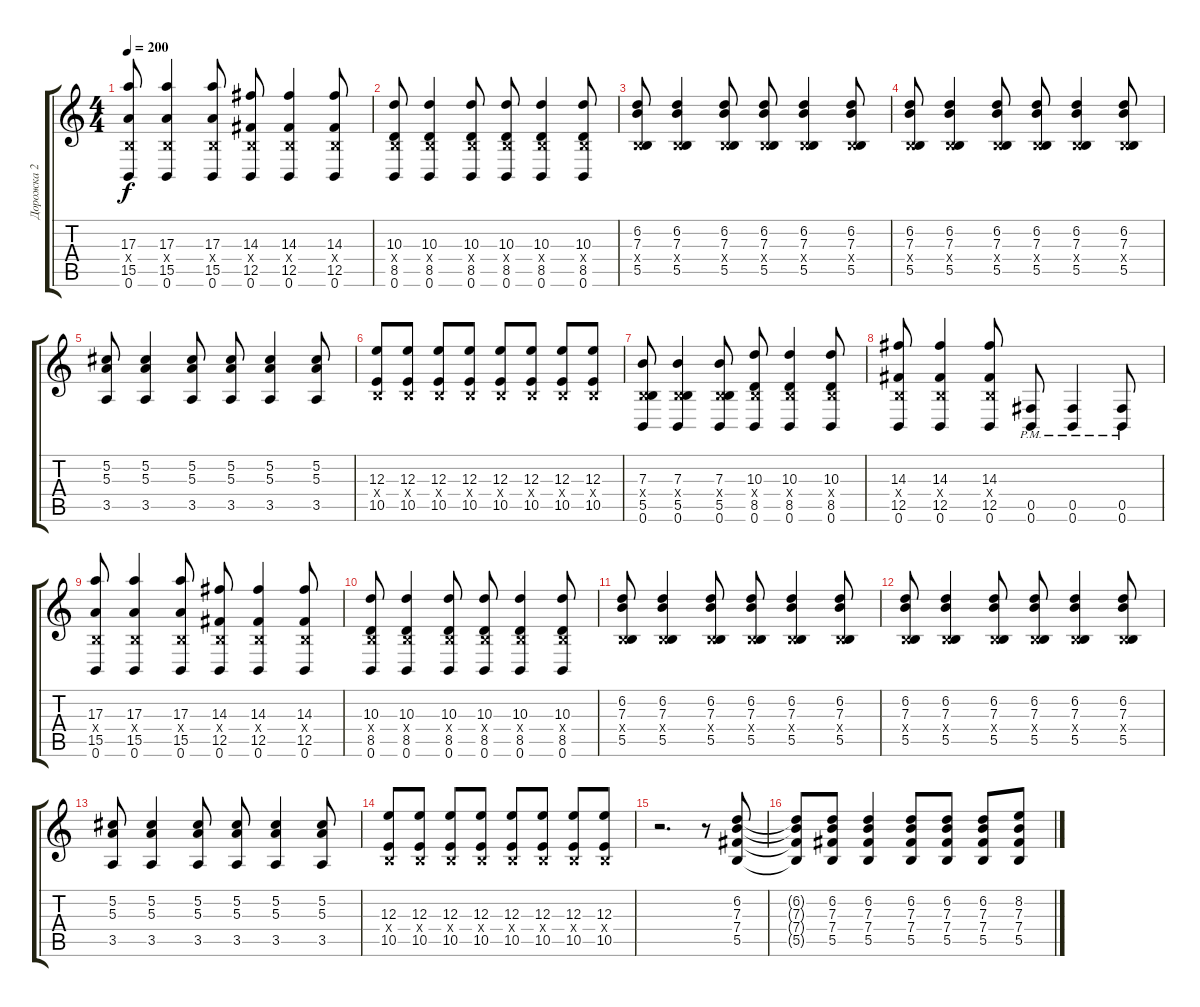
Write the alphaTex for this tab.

\track ("Дорожка 2" "Дорожка 2") {instrument electricguitarjazz}
\staff {score tabs}
\tuning (Db4 Ab3 E3 B2 Gb2 B1) {hide}
\ts (4 4)
\tempo 200
\clef g2
\ks c
(17.3 0.4{x} 15.5 0.6).8{dy f} (17.3 0.4{x} 15.5 0.6).4 (17.3 0.4{x} 15.5 0.6).8 (14.3 0.4{x} 12.5 0.6).8 (14.3 0.4{x} 12.5 0.6).4 (14.3 0.4{x} 12.5 0.6).8 |
(10.3 0.4{x} 8.5 0.6).8 (10.3 0.4{x} 8.5 0.6).4 (10.3 0.4{x} 8.5 0.6).8 (10.3 0.4{x} 8.5 0.6).8 (10.3 0.4{x} 8.5 0.6).4 (10.3 0.4{x} 8.5 0.6).8 |
(6.2 7.3 0.4{x} 5.5).8 (6.2 7.3 0.4{x} 5.5).4 (6.2 7.3 0.4{x} 5.5).8 (6.2 7.3 0.4{x} 5.5).8 (6.2 7.3 0.4{x} 5.5).4 (6.2 7.3 0.4{x} 5.5).8 |
(6.2 7.3 0.4{x} 5.5).8 (6.2 7.3 0.4{x} 5.5).4 (6.2 7.3 0.4{x} 5.5).8 (6.2 7.3 0.4{x} 5.5).8 (6.2 7.3 0.4{x} 5.5).4 (6.2 7.3 0.4{x} 5.5).8 |
(5.2 5.3 3.5).8 (5.2 5.3 3.5).4 (5.2 5.3 3.5).8 (5.2 5.3 3.5).8 (5.2 5.3 3.5).4 (5.2 5.3 3.5).8 |
(12.3 0.4{x} 10.5).8 (12.3 0.4{x} 10.5).8 (12.3 0.4{x} 10.5).8 (12.3 0.4{x} 10.5).8 (12.3 0.4{x} 10.5).8 (12.3 0.4{x} 10.5).8 (12.3 0.4{x} 10.5).8 (12.3 0.4{x} 10.5).8 |
(7.3 0.4{x} 5.5 0.6).8 (7.3 0.4{x} 5.5 0.6).4 (7.3 0.4{x} 5.5 0.6).8 (10.3 0.4{x} 8.5 0.6).8 (10.3 0.4{x} 8.5 0.6).4 (10.3 0.4{x} 8.5 0.6).8 |
(14.3 0.4{x} 12.5 0.6).8 (14.3 0.4{x} 12.5 0.6).4 (14.3 0.4{x} 12.5 0.6).8 (0.5{pm} 0.6{pm}).8 (0.5{pm} 0.6{pm}).4 (0.5{pm} 0.6{pm}).8 |
(17.3 0.4{x} 15.5 0.6).8 (17.3 0.4{x} 15.5 0.6).4 (17.3 0.4{x} 15.5 0.6).8 (14.3 0.4{x} 12.5 0.6).8 (14.3 0.4{x} 12.5 0.6).4 (14.3 0.4{x} 12.5 0.6).8 |
(10.3 0.4{x} 8.5 0.6).8 (10.3 0.4{x} 8.5 0.6).4 (10.3 0.4{x} 8.5 0.6).8 (10.3 0.4{x} 8.5 0.6).8 (10.3 0.4{x} 8.5 0.6).4 (10.3 0.4{x} 8.5 0.6).8 |
(6.2 7.3 0.4{x} 5.5).8 (6.2 7.3 0.4{x} 5.5).4 (6.2 7.3 0.4{x} 5.5).8 (6.2 7.3 0.4{x} 5.5).8 (6.2 7.3 0.4{x} 5.5).4 (6.2 7.3 0.4{x} 5.5).8 |
(6.2 7.3 0.4{x} 5.5).8 (6.2 7.3 0.4{x} 5.5).4 (6.2 7.3 0.4{x} 5.5).8 (6.2 7.3 0.4{x} 5.5).8 (6.2 7.3 0.4{x} 5.5).4 (6.2 7.3 0.4{x} 5.5).8 |
(5.2 5.3 3.5).8 (5.2 5.3 3.5).4 (5.2 5.3 3.5).8 (5.2 5.3 3.5).8 (5.2 5.3 3.5).4 (5.2 5.3 3.5).8 |
(12.3 0.4{x} 10.5).8 (12.3 0.4{x} 10.5).8 (12.3 0.4{x} 10.5).8 (12.3 0.4{x} 10.5).8 (12.3 0.4{x} 10.5).8 (12.3 0.4{x} 10.5).8 (12.3 0.4{x} 10.5).8 (12.3 0.4{x} 10.5).8 |
r.2{d} r.8 (6.2 7.3 7.4 5.5).8 |
(6.2{t} 7.3{t} 7.4{t} 5.5{t}).8 (6.2 7.3 7.4 5.5).8 (6.2 7.3 7.4 5.5).4 (6.2 7.3 7.4 5.5).8 (6.2 7.3 7.4 5.5).8 (6.2 7.3 7.4 5.5).8 (8.2 7.3 7.4 5.5).8
